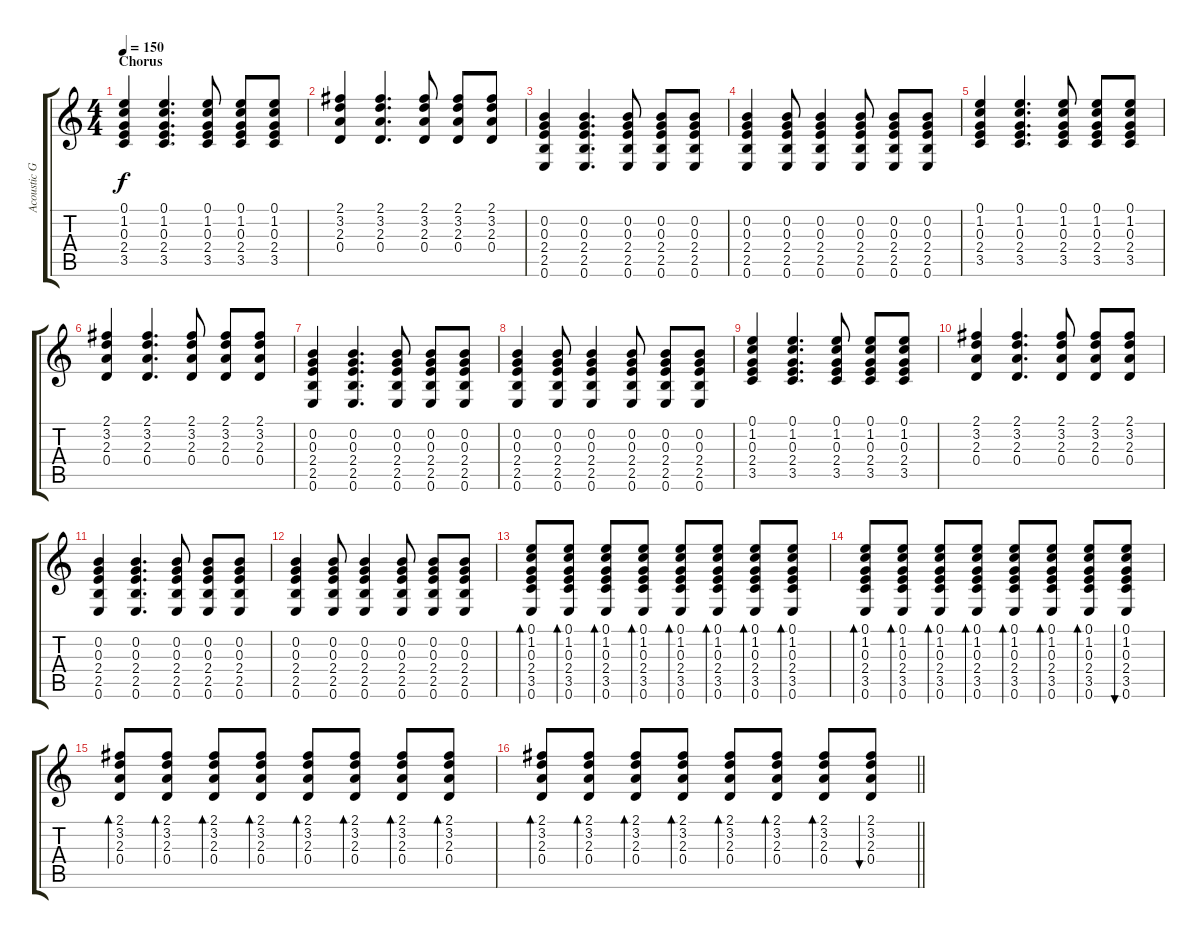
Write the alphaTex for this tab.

\track ("Acoustic Guitar 2" "Acoustic G") {instrument acousticguitarsteel}
\staff {score tabs}
\tuning (E4 B3 G3 D3 A2 E2) {hide}
\ts (4 4)
\section ("" "Chorus")
\tempo 150
\clef g2
\ks c
(0.1 1.2 0.3 2.4 3.5).4{dy f} (0.1 1.2 0.3 2.4 3.5).4{d} (0.1 1.2 0.3 2.4 3.5).8 (0.1 1.2 0.3 2.4 3.5).8 (0.1 1.2 0.3 2.4 3.5).8 |
(2.1 3.2 2.3 0.4).4 (2.1 3.2 2.3 0.4).4{d} (2.1 3.2 2.3 0.4).8 (2.1 3.2 2.3 0.4).8 (2.1 3.2 2.3 0.4).8 |
(0.2 0.3 2.4 2.5 0.6).4 (0.2 0.3 2.4 2.5 0.6).4{d} (0.2 0.3 2.4 2.5 0.6).8 (0.2 0.3 2.4 2.5 0.6).8 (0.2 0.3 2.4 2.5 0.6).8 |
(0.2 0.3 2.4 2.5 0.6).4 (0.2 0.3 2.4 2.5 0.6).8 (0.2 0.3 2.4 2.5 0.6).4 (0.2 0.3 2.4 2.5 0.6).8 (0.2 0.3 2.4 2.5 0.6).8 (0.2 0.3 2.4 2.5 0.6).8 |
(0.1 1.2 0.3 2.4 3.5).4 (0.1 1.2 0.3 2.4 3.5).4{d} (0.1 1.2 0.3 2.4 3.5).8 (0.1 1.2 0.3 2.4 3.5).8 (0.1 1.2 0.3 2.4 3.5).8 |
(2.1 3.2 2.3 0.4).4 (2.1 3.2 2.3 0.4).4{d} (2.1 3.2 2.3 0.4).8 (2.1 3.2 2.3 0.4).8 (2.1 3.2 2.3 0.4).8 |
(0.2 0.3 2.4 2.5 0.6).4 (0.2 0.3 2.4 2.5 0.6).4{d} (0.2 0.3 2.4 2.5 0.6).8 (0.2 0.3 2.4 2.5 0.6).8 (0.2 0.3 2.4 2.5 0.6).8 |
(0.2 0.3 2.4 2.5 0.6).4 (0.2 0.3 2.4 2.5 0.6).8 (0.2 0.3 2.4 2.5 0.6).4 (0.2 0.3 2.4 2.5 0.6).8 (0.2 0.3 2.4 2.5 0.6).8 (0.2 0.3 2.4 2.5 0.6).8 |
(0.1 1.2 0.3 2.4 3.5).4 (0.1 1.2 0.3 2.4 3.5).4{d} (0.1 1.2 0.3 2.4 3.5).8 (0.1 1.2 0.3 2.4 3.5).8 (0.1 1.2 0.3 2.4 3.5).8 |
(2.1 3.2 2.3 0.4).4 (2.1 3.2 2.3 0.4).4{d} (2.1 3.2 2.3 0.4).8 (2.1 3.2 2.3 0.4).8 (2.1 3.2 2.3 0.4).8 |
(0.2 0.3 2.4 2.5 0.6).4 (0.2 0.3 2.4 2.5 0.6).4{d} (0.2 0.3 2.4 2.5 0.6).8 (0.2 0.3 2.4 2.5 0.6).8 (0.2 0.3 2.4 2.5 0.6).8 |
(0.2 0.3 2.4 2.5 0.6).4 (0.2 0.3 2.4 2.5 0.6).8 (0.2 0.3 2.4 2.5 0.6).4 (0.2 0.3 2.4 2.5 0.6).8 (0.2 0.3 2.4 2.5 0.6).8 (0.2 0.3 2.4 2.5 0.6).8 |
(0.1 1.2 0.3 2.4 3.5 0.6).8{bd 60} (0.1 1.2 0.3 2.4 3.5 0.6).8{bd 60} (0.1 1.2 0.3 2.4 3.5 0.6).8{bd 60} (0.1 1.2 0.3 2.4 3.5 0.6).8{bd 60} (0.1 1.2 0.3 2.4 3.5 0.6).8{bd 60} (0.1 1.2 0.3 2.4 3.5 0.6).8{bd 60} (0.1 1.2 0.3 2.4 3.5 0.6).8{bd 60} (0.1 1.2 0.3 2.4 3.5 0.6).8{bd 60} |
(0.1 1.2 0.3 2.4 3.5 0.6).8{bd 60} (0.1 1.2 0.3 2.4 3.5 0.6).8{bd 60} (0.1 1.2 0.3 2.4 3.5 0.6).8{bd 60} (0.1 1.2 0.3 2.4 3.5 0.6).8{bd 60} (0.1 1.2 0.3 2.4 3.5 0.6).8{bd 60} (0.1 1.2 0.3 2.4 3.5 0.6).8{bd 60} (0.1 1.2 0.3 2.4 3.5 0.6).8{bd 60} (0.1 1.2 0.3 2.4 3.5 0.6).8{bu 30} |
(2.1 3.2 2.3 0.4).8{bd 60} (2.1 3.2 2.3 0.4).8{bd 60} (2.1 3.2 2.3 0.4).8{bd 60} (2.1 3.2 2.3 0.4).8{bd 60} (2.1 3.2 2.3 0.4).8{bd 60} (2.1 3.2 2.3 0.4).8{bd 60} (2.1 3.2 2.3 0.4).8{bd 60} (2.1 3.2 2.3 0.4).8{bd 60} |
\barLineRight lightlight
(2.1 3.2 2.3 0.4).8{bd 60} (2.1 3.2 2.3 0.4).8{bd 60} (2.1 3.2 2.3 0.4).8{bd 60} (2.1 3.2 2.3 0.4).8{bd 60} (2.1 3.2 2.3 0.4).8{bd 60} (2.1 3.2 2.3 0.4).8{bd 60} (2.1 3.2 2.3 0.4).8{bd 60} (2.1 3.2 2.3 0.4).8{bu 60}
